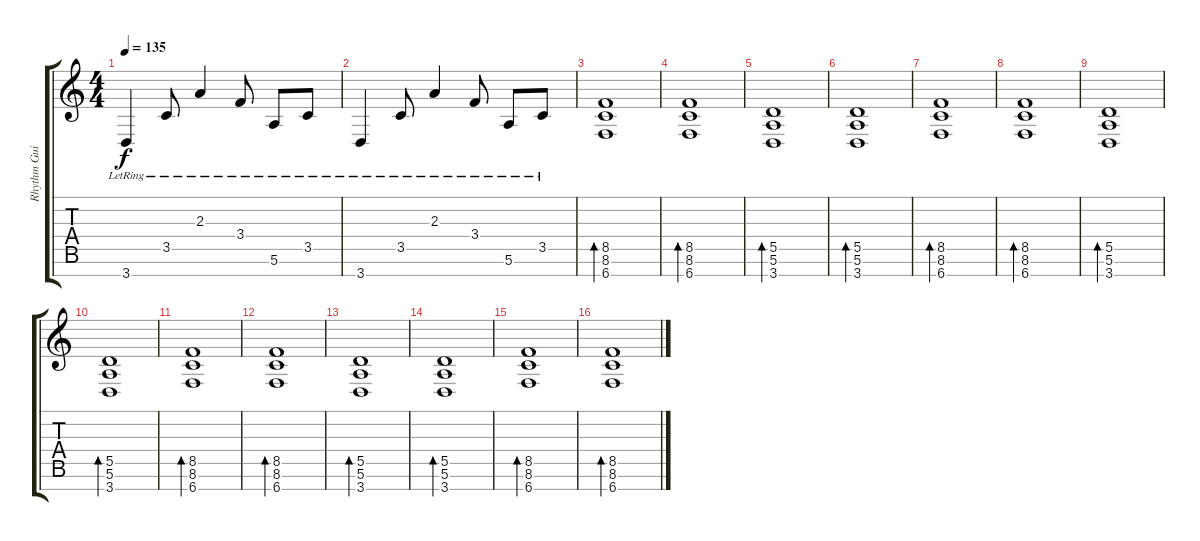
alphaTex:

\track ("Rhythm Guitar" "Rhythm Gui") {instrument electricguitarclean}
\staff {score tabs}
\tuning (E4 B3 G3 D3 A2 E2 B1) {hide}
\ts (4 4)
\tempo 135
\clef g2
\ks c
3.7{lr}.4{dy f} 3.5{lr}.8 2.3{lr}.4 3.4{lr}.8 5.6{lr}.8 3.5{lr}.8 |
3.7{lr}.4 3.5{lr}.8 2.3{lr}.4 3.4{lr}.8 5.6{lr}.8 3.5{lr}.8 |
(8.5 8.6 6.7).1{bd 60 instrument distortionguitar} |
(8.5 8.6 6.7).1{bd 60 instrument distortionguitar} |
(5.5 5.6 3.7).1{bd 60 instrument distortionguitar} |
(5.5 5.6 3.7).1{bd 60 instrument distortionguitar} |
(8.5 8.6 6.7).1{bd 60 instrument distortionguitar} |
(8.5 8.6 6.7).1{bd 60 instrument distortionguitar} |
(5.5 5.6 3.7).1{bd 60 instrument distortionguitar} |
(5.5 5.6 3.7).1{bd 60 instrument distortionguitar} |
(8.5 8.6 6.7).1{bd 60 instrument distortionguitar} |
(8.5 8.6 6.7).1{bd 60 instrument distortionguitar} |
(5.5 5.6 3.7).1{bd 60 instrument distortionguitar} |
(5.5 5.6 3.7).1{bd 60 instrument distortionguitar} |
(8.5 8.6 6.7).1{bd 60 instrument distortionguitar} |
(8.5 8.6 6.7).1{bd 60 instrument distortionguitar}
